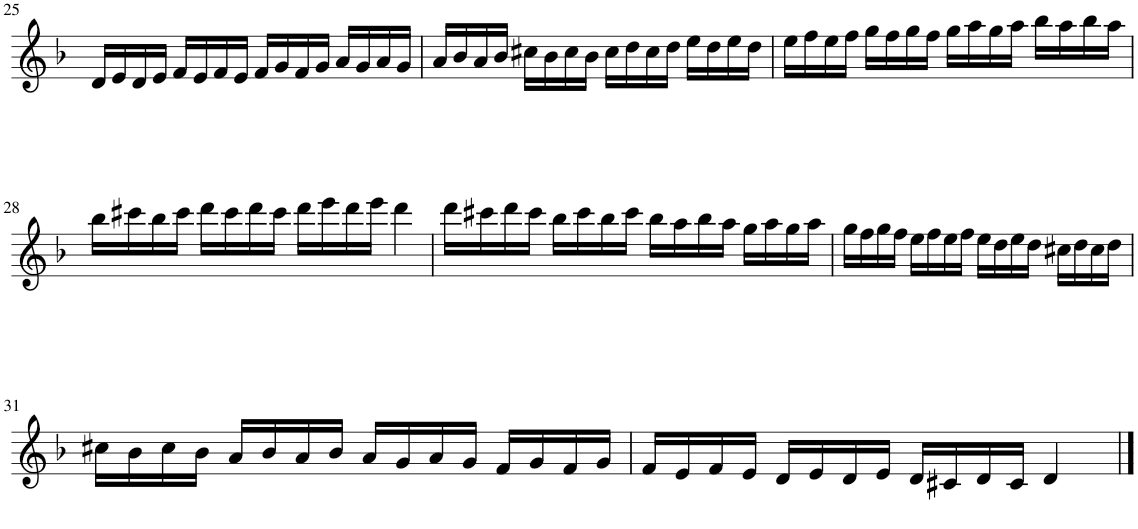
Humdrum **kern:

**kern
*part1
*staff1
*I"Oboe
*I'Ob.
!!LO:PB:g=z
*clefG2
*k[b-]
*M4/4
=25
16d/LL
16e/
16d/
16e/JJ
16f/LL
16e/
16f/
16e/JJ
16f/LL
16g/
16f/
16g/JJ
16a/LL
16g/
16a/
16g/JJ
=26
16a/LL
16b-/
16a/
16b-/JJ
16cc#X\LL
16b-\
16cc#\
16b-\JJ
16cc#\LL
16dd\
16cc#\
16dd\JJ
16ee\LL
16dd\
16ee\
16dd\JJ
=27
16ee\LL
16ff\
16ee\
16ff\JJ
16gg\LL
16ff\
16gg\
16ff\JJ
16gg\LL
16aa\
16gg\
16aa\JJ
16bb-\LL
16aa\
16bb-\
16aa\JJ
!!LO:LB:g=z
=28
16bb-\LL
16ccc#X\
16bb-\
16ccc#\JJ
16ddd\LL
16ccc#\
16ddd\
16ccc#\JJ
16ddd\LL
16eee\
16ddd\
16eee\JJ
4ddd\
=29
16ddd\LL
16ccc#X\
16ddd\
16ccc#\JJ
16bb-\LL
16ccc#\
16bb-\
16ccc#\JJ
16bb-\LL
16aa\
16bb-\
16aa\JJ
16gg\LL
16aa\
16gg\
16aa\JJ
=30
16gg\LL
16ff\
16gg\
16ff\JJ
16ee\LL
16ff\
16ee\
16ff\JJ
16ee\LL
16dd\
16ee\
16dd\JJ
16cc#X\LL
16dd\
16cc#\
16dd\JJ
!!LO:LB:g=z
=31
16cc#X\LL
16b-\
16cc#\
16b-\JJ
16a/LL
16b-/
16a/
16b-/JJ
16a/LL
16g/
16a/
16g/JJ
16f/LL
16g/
16f/
16g/JJ
=32
16f/LL
16e/
16f/
16e/JJ
16d/LL
16e/
16d/
16e/JJ
16d/LL
16c#X/
16d/
16c#/JJ
4d/
==
*-
